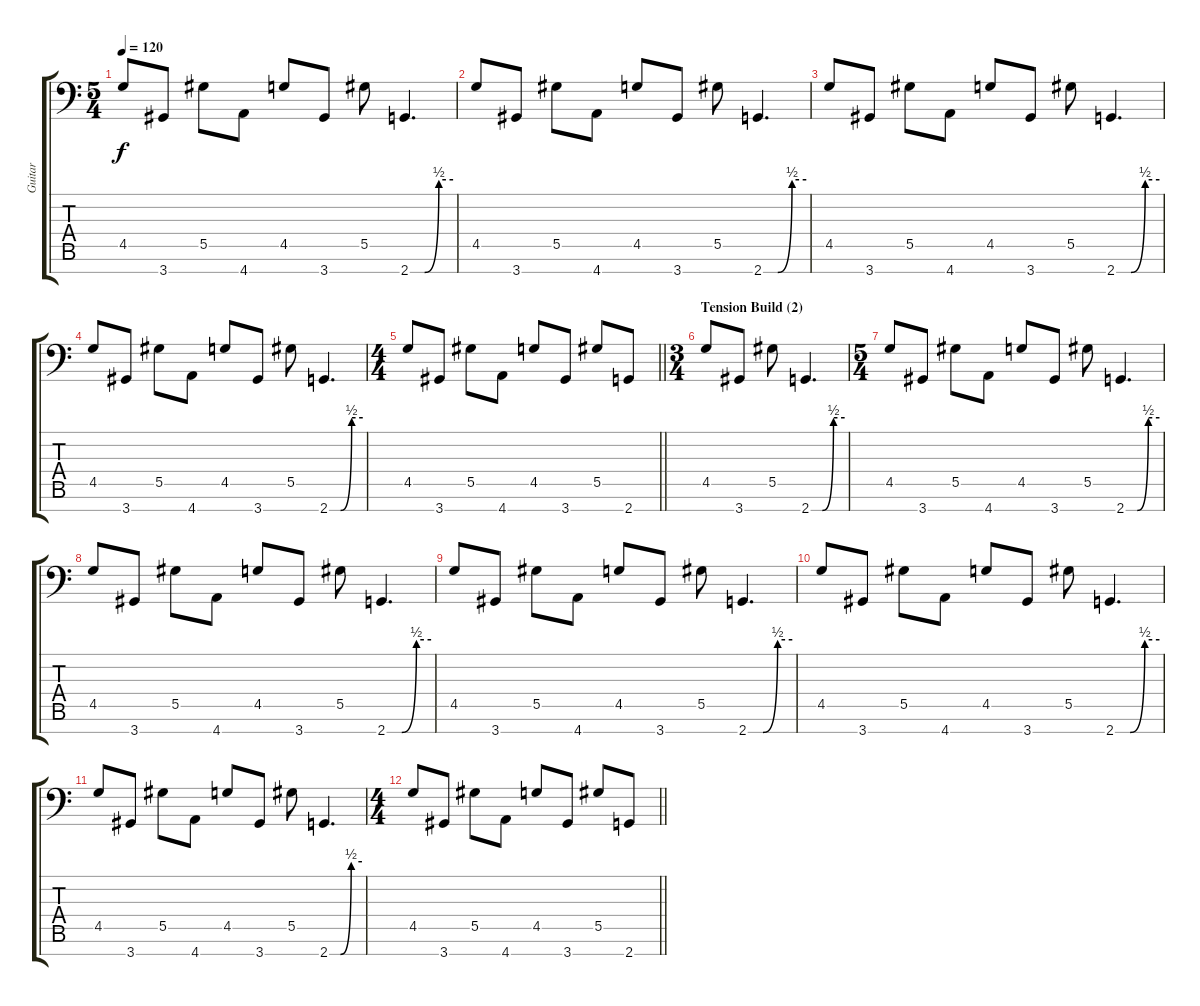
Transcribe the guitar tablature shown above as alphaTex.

\track ("Guitar" "Guitar") {instrument distortionguitar}
\staff {score tabs}
\tuning (Bb3 Gb3 Db3 Ab2 Eb2 Bb1 F1) {hide}
\ts (5 4)
\tempo 120
\clef f4
\ks c
4.5.8{dy f} 3.7.8 5.5.8 4.7.8 4.5.8 3.7.8 5.5.8 2.7{be (custom 0 0 20 0 40 2 60 2)}.4{d} |
4.5.8 3.7.8 5.5.8 4.7.8 4.5.8 3.7.8 5.5.8 2.7{be (custom 0 0 20 0 40 2 60 2)}.4{d} |
4.5.8 3.7.8 5.5.8 4.7.8 4.5.8 3.7.8 5.5.8 2.7{be (custom 0 0 20 0 40 2 60 2)}.4{d} |
4.5.8 3.7.8 5.5.8 4.7.8 4.5.8 3.7.8 5.5.8 2.7{be (custom 0 0 20 0 40 2 60 2)}.4{d} |
\ts (4 4)
\barLineRight lightlight
4.5.8 3.7.8 5.5.8 4.7.8 4.5.8 3.7.8 5.5.8 2.7.8 |
\ts (3 4)
\section ("" "Tension Build (2)")
4.5.8 3.7.8 5.5.8 2.7{be (custom 0 0 20 0 40 2 60 2)}.4{d} |
\ts (5 4)
4.5.8 3.7.8 5.5.8 4.7.8 4.5.8 3.7.8 5.5.8 2.7{be (custom 0 0 20 0 40 2 60 2)}.4{d} |
4.5.8 3.7.8 5.5.8 4.7.8 4.5.8 3.7.8 5.5.8 2.7{be (custom 0 0 20 0 40 2 60 2)}.4{d} |
4.5.8 3.7.8 5.5.8 4.7.8 4.5.8 3.7.8 5.5.8 2.7{be (custom 0 0 20 0 40 2 60 2)}.4{d} |
4.5.8 3.7.8 5.5.8 4.7.8 4.5.8 3.7.8 5.5.8 2.7{be (custom 0 0 20 0 40 2 60 2)}.4{d} |
4.5.8 3.7.8 5.5.8 4.7.8 4.5.8 3.7.8 5.5.8 2.7{be (custom 0 0 20 0 40 2 60 2)}.4{d} |
\ts (4 4)
\barLineRight lightlight
4.5.8 3.7.8 5.5.8 4.7.8 4.5.8 3.7.8 5.5.8 2.7.8
